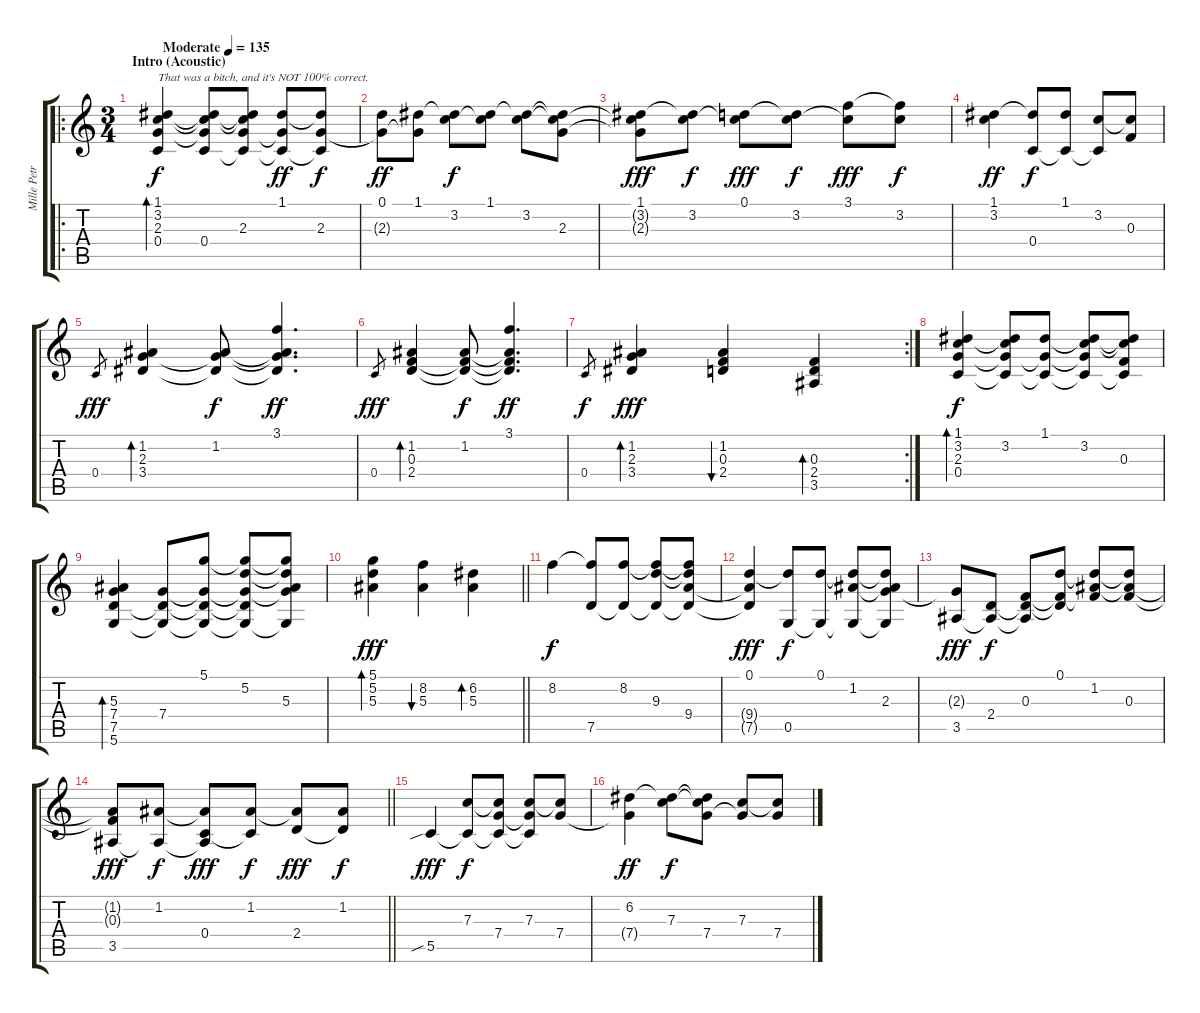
\track ("Mille Petrozza" "Mille Petr") {instrument distortionguitar}
\staff {score tabs}
\tuning (D4 A3 F3 C3 G2 D2) {hide}
\ro
\ts (3 4)
\section ("" "Intro (Acoustic)")
\tempo (135 "Moderate")
\clef g2
\ks c
(1.1 3.2 2.3 0.4).4{bd 240 txt "That was a bitch, and it's NOT 100% correct." dy f instrument acousticguitarsteel} (1.1{t} 3.2{t} 2.3{t} 0.4).8 (1.1{t} 3.2{t} 2.3 0.4{t}).8 (1.1 2.3{t} 0.4{t}).8{dy ff} (1.1{t} 2.3 0.4{t}).8{dy f} |
(0.1 2.3{t}).8{dy ff} (1.1 2.3{t}).8 (1.1{t} 3.2).8{dy f} (1.1 3.2{t}).8 (1.1{t} 3.2).8 (1.1{t} 3.2{t} 2.3).8 |
(1.1 3.2{t} 2.3{t}).8{dy fff} (1.1{t} 3.2).8{dy f} (0.1 3.2{t}).8{dy fff} (0.1{t} 3.2).8{dy f} (3.1 3.2{t}).8{dy fff} (3.1{t} 3.2).8{dy f} |
(1.1 3.2).4{dy ff} (1.1{t} 0.4).8{dy f} (1.1 0.4{t}).8 (3.2 0.4{t}).8 (3.2{t} 0.3).8 |
0.4.8{gr dy fff} (1.2 2.3 3.4).4{bd 30} (1.2 2.3{t} 3.4{t}).8{dy f} (3.1 1.2{t} 2.3{t} 3.4{t}).4{d dy ff} |
0.4.8{gr dy fff} (1.2 0.3 2.4).4{bd 30} (1.2 0.3{t} 2.4{t}).8{dy f} (3.1 1.2{t} 0.3{t} 2.4{t}).4{d dy ff} |
\rc 2
0.4.8{gr dy f} (1.2 2.3 3.4).4{bd 60 dy fff} (1.2 0.3 2.4).4{bu 60} (0.3 2.4 3.5).4{bd 60} |
(1.1 3.2 2.3 0.4).4{bd 60 dy f} (1.1{t} 3.2 2.3{t} 0.4{t}).8 (1.1 2.3{t} 0.4{t}).8 (1.1{t} 3.2 2.3{t} 0.4{t}).8 (1.1{t} 3.2{t} 0.3 0.4{t}).8 |
(5.3 7.4 7.5 5.6).4{bd 60} (7.4 7.5{t} 5.6{t}).8 (5.1 7.4{t} 7.5{t} 5.6{t}).8 (5.1{t} 5.2 7.4{t} 7.5{t} 5.6{t}).8 (5.1{t} 5.2{t} 5.3 7.4{t} 5.6{t}).8 |
\barLineRight lightlight
(5.1 5.2 5.3).4{bd 60 dy fff} (8.2 5.3).4{bu 60} (6.2 5.3).4{bd 60} |
8.2.4{dy f} (8.2{t} 7.5).8 (8.2 7.5{t}).8 (8.2{t} 9.3 7.5{t}).8 (8.2{t} 9.3{t} 9.4 7.5{t}).8 |
(0.1 9.4{t} 7.5{t}).4{dy fff} (0.1{t} 0.5).8{dy f} (0.1 0.5{t}).8 (0.1{t} 1.2 0.5{t}).8 (0.1{t} 1.2{t} 2.3 0.5{t}).8 |
(2.3{t} 3.5).8{dy fff} (2.4 3.5{t}).8{dy f} (0.3 2.4{t} 3.5{t}).8 (0.1 0.3{t} 2.4{t}).8 (0.1{t} 1.2 0.3{t}).8 (0.1{t} 1.2{t} 0.3).8 |
\barLineRight lightlight
(1.2{t} 0.3{t} 3.5).8{dy fff} (1.2 3.5{t}).8{dy f} (1.2{t} 0.4 3.5{t}).8{dy fff} (1.2 0.4{t}).8{dy f} (1.2{t} 2.4).8{dy fff} (1.2 2.4{t}).8{dy f} |
5.5{sib}.4{dy fff} (7.3 5.5{t}).8{dy f} (7.3{t} 7.4 5.5{t}).8 (7.3 7.4{t} 5.5{t}).8 (7.3{t} 7.4).8 |
(6.2 7.4{t}).4{dy ff} (6.2{t} 7.3).8{dy f} (6.2{t} 7.3{t} 7.4).8 (7.3 7.4{t}).8 (7.3{t} 7.4).8
